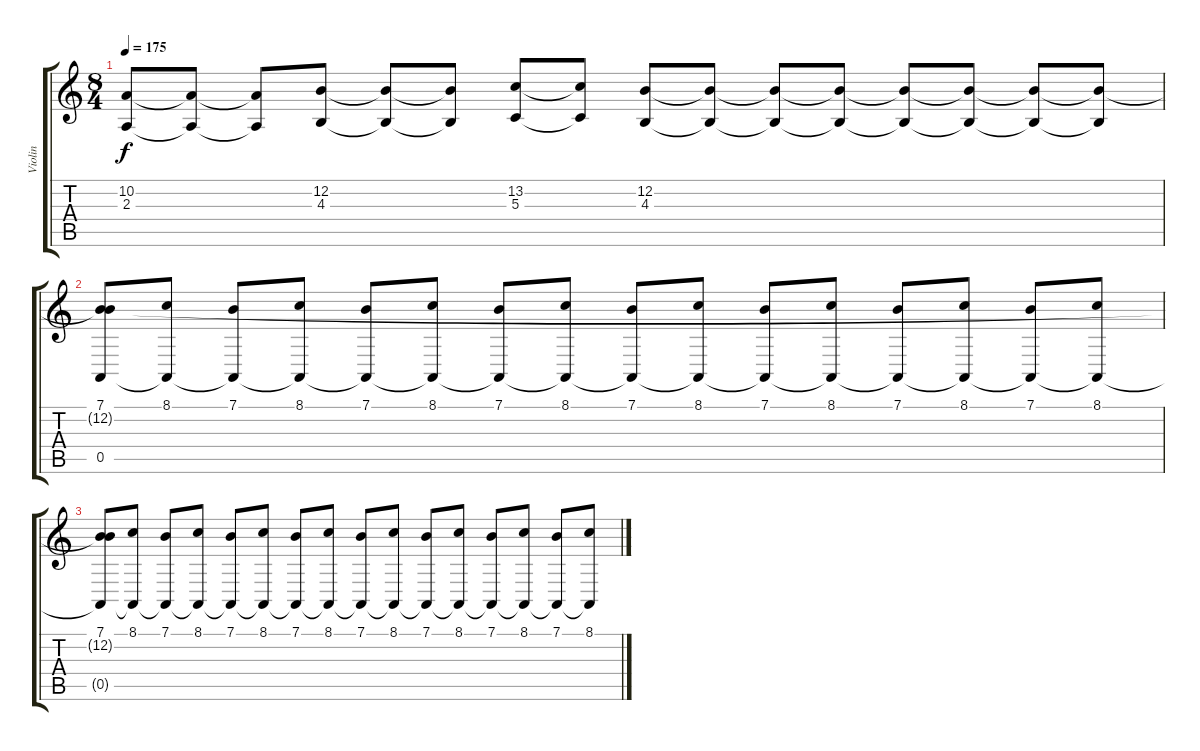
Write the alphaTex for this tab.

\track ("Violin " "Violin ") {instrument stringensemble1}
\staff {score tabs}
\tuning (E4 B3 G3 D3 A2 E2) {hide}
\ts (8 4)
\tempo 175
\clef g2
\ks c
(10.2 2.3).8{dy f} (10.2{t} 2.3{t}).8 (10.2{t} 2.3{t}).8 (12.2 4.3).8 (12.2{t} 4.3{t}).8 (12.2{t} 4.3{t}).8 (13.2 5.3).8 (13.2{t} 5.3{t}).8 (12.2 4.3).8 (12.2{t} 4.3{t}).8 (12.2{t} 4.3{t}).8 (12.2{t} 4.3{t}).8 (12.2{t} 4.3{t}).8 (12.2{t} 4.3{t}).8 (12.2{t} 4.3{t}).8 (12.2{t} 4.3{t}).8{volume 0} |
(7.1 12.2{t} 0.5).8{volume 10} (8.1 0.5{t}).8 (7.1 0.5{t}).8 (8.1 0.5{t}).8 (7.1 0.5{t}).8 (8.1 0.5{t}).8 (7.1 0.5{t}).8 (8.1 0.5{t}).8 (7.1 0.5{t}).8 (8.1 0.5{t}).8 (7.1 0.5{t}).8 (8.1 0.5{t}).8 (7.1 0.5{t}).8 (8.1 0.5{t}).8 (7.1 0.5{t}).8 (8.1 0.5{t}).8 |
(7.1 12.2{t} 0.5{t}).8 (8.1 0.5{t}).8 (7.1 0.5{t}).8 (8.1 0.5{t}).8 (7.1 0.5{t}).8{volume 0} (8.1 0.5{t}).8 (7.1 0.5{t}).8 (8.1 0.5{t}).8 (7.1 0.5{t}).8 (8.1 0.5{t}).8 (7.1 0.5{t}).8 (8.1 0.5{t}).8 (7.1 0.5{t}).8 (8.1 0.5{t}).8 (7.1 0.5{t}).8 (8.1 0.5{t}).8
